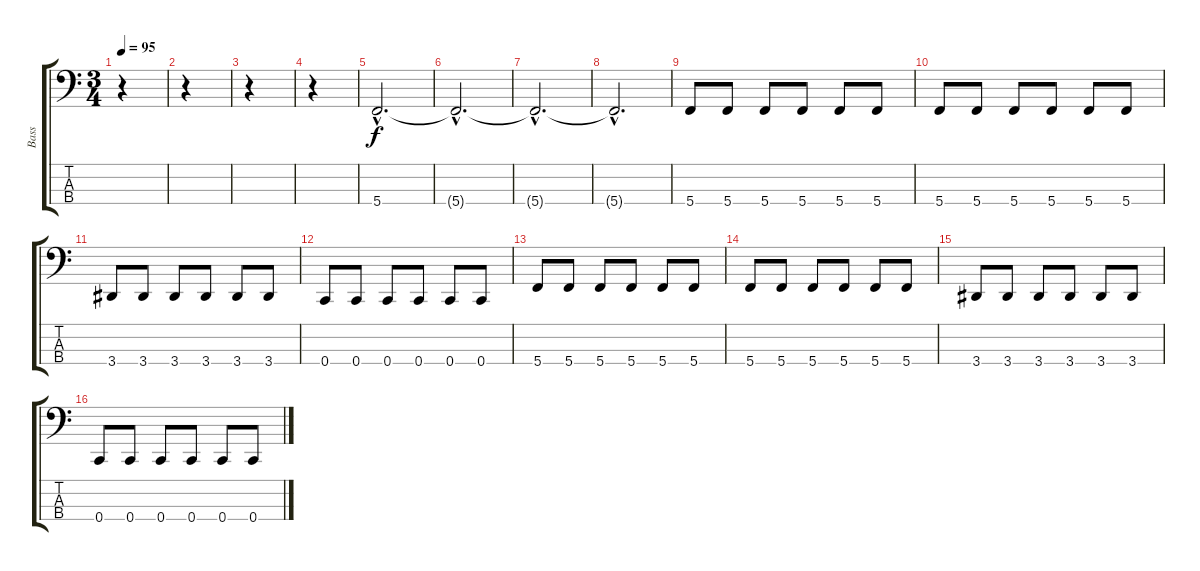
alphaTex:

\track ("Bass" "Bass") {instrument electricbasspick}
\staff {score tabs}
\tuning (Eb2 Bb1 F1 C1) {hide}
\ts (3 4)
\tempo 95
\clef f4
\ks c
r.4{dy f instrument electricbasspick} |
r.4 |
r.4 |
r.4 |
5.4{hac}.2{d} |
5.4{hac t}.2{d} |
5.4{hac t}.2{d} |
5.4{hac t}.2{d} |
5.4.8 5.4.8 5.4.8 5.4.8 5.4.8 5.4.8 |
5.4.8 5.4.8 5.4.8 5.4.8 5.4.8 5.4.8 |
3.4.8 3.4.8 3.4.8 3.4.8 3.4.8 3.4.8 |
0.4.8 0.4.8 0.4.8 0.4.8 0.4.8 0.4.8 |
5.4.8 5.4.8 5.4.8 5.4.8 5.4.8 5.4.8 |
5.4.8 5.4.8 5.4.8 5.4.8 5.4.8 5.4.8 |
3.4.8 3.4.8 3.4.8 3.4.8 3.4.8 3.4.8 |
0.4.8 0.4.8 0.4.8 0.4.8 0.4.8 0.4.8
